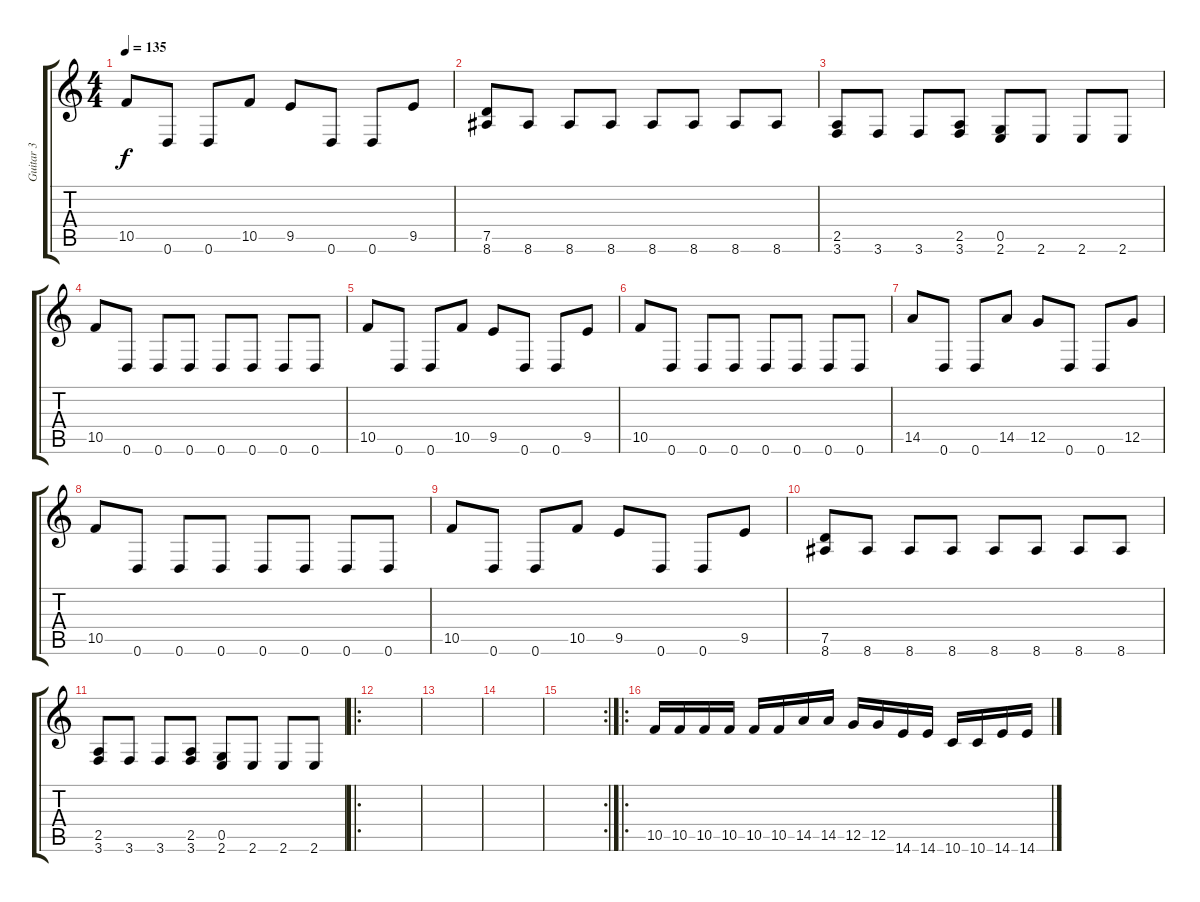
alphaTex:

\track ("Guitar 3" "Guitar 3") {instrument overdrivenguitar}
\staff {score tabs}
\tuning (D4 A3 F3 C3 G2 D2) {hide}
\ts (4 4)
\tempo 135
\clef g2
\ks c
10.5.8{dy f} 0.6.8 0.6.8 10.5.8 9.5.8 0.6.8 0.6.8 9.5.8 |
(7.5 8.6).8 8.6.8 8.6.8 8.6.8 8.6.8 8.6.8 8.6.8 8.6.8 |
(2.5 3.6).8 3.6.8 3.6.8 (2.5 3.6).8 (0.5 2.6).8 2.6.8 2.6.8 2.6.8 |
10.5.8 0.6.8 0.6.8 0.6.8 0.6.8 0.6.8 0.6.8 0.6.8 |
10.5.8 0.6.8 0.6.8 10.5.8 9.5.8 0.6.8 0.6.8 9.5.8 |
10.5.8 0.6.8 0.6.8 0.6.8 0.6.8 0.6.8 0.6.8 0.6.8 |
14.5.8 0.6.8 0.6.8 14.5.8 12.5.8 0.6.8 0.6.8 12.5.8 |
10.5.8 0.6.8 0.6.8 0.6.8 0.6.8 0.6.8 0.6.8 0.6.8 |
10.5.8 0.6.8 0.6.8 10.5.8 9.5.8 0.6.8 0.6.8 9.5.8 |
(7.5 8.6).8 8.6.8 8.6.8 8.6.8 8.6.8 8.6.8 8.6.8 8.6.8 |
(2.5 3.6).8 3.6.8 3.6.8 (2.5 3.6).8 (0.5 2.6).8 2.6.8 2.6.8 2.6.8 |
\ro
|
|
|
\rc 2
|
\ro
10.5.16 10.5.16 10.5.16 10.5.16 10.5.16 10.5.16 14.5.16 14.5.16 12.5.16 12.5.16 14.6.16 14.6.16 10.6.16 10.6.16 14.6.16 14.6.16
